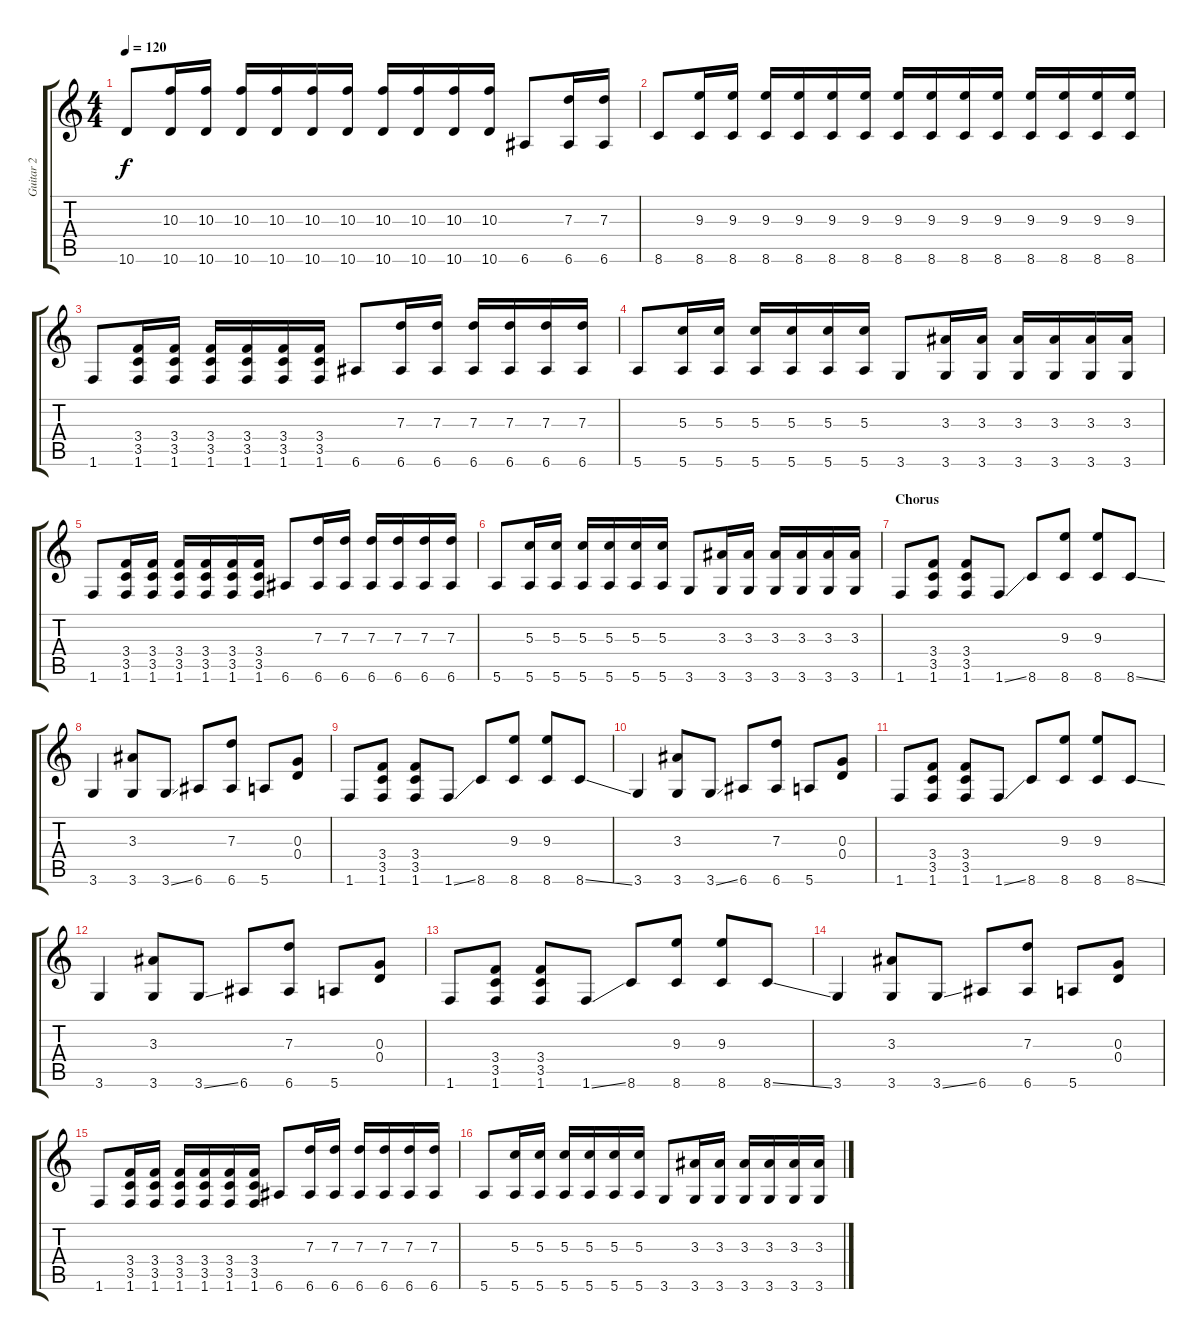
\track ("Guitar 2" "Guitar 2") {instrument acousticguitarnylon}
\staff {score tabs}
\tuning (E4 B3 G3 D3 A2 E2) {hide}
\ts (4 4)
\tempo 120
\clef g2
\ks c
10.6.8{dy f} (10.3 10.6).16 (10.3 10.6).16 (10.3 10.6).16 (10.3 10.6).16 (10.3 10.6).16 (10.3 10.6).16 (10.3 10.6).16 (10.3 10.6).16 (10.3 10.6).16 (10.3 10.6).16 6.6.8 (7.3 6.6).16 (7.3 6.6).16 |
8.6.8 (9.3 8.6).16 (9.3 8.6).16 (9.3 8.6).16 (9.3 8.6).16 (9.3 8.6).16 (9.3 8.6).16 (9.3 8.6).16 (9.3 8.6).16 (9.3 8.6).16 (9.3 8.6).16 (9.3 8.6).16 (9.3 8.6).16 (9.3 8.6).16 (9.3 8.6).16 |
1.6.8 (3.4 3.5 1.6).16 (3.4 3.5 1.6).16 (3.4 3.5 1.6).16 (3.4 3.5 1.6).16 (3.4 3.5 1.6).16 (3.4 3.5 1.6).16 6.6.8 (7.3 6.6).16 (7.3 6.6).16 (7.3 6.6).16 (7.3 6.6).16 (7.3 6.6).16 (7.3 6.6).16 |
5.6.8 (5.3 5.6).16 (5.3 5.6).16 (5.3 5.6).16 (5.3 5.6).16 (5.3 5.6).16 (5.3 5.6).16 3.6.8 (3.3 3.6).16 (3.3 3.6).16 (3.3 3.6).16 (3.3 3.6).16 (3.3 3.6).16 (3.3 3.6).16 |
1.6.8 (3.4 3.5 1.6).16 (3.4 3.5 1.6).16 (3.4 3.5 1.6).16 (3.4 3.5 1.6).16 (3.4 3.5 1.6).16 (3.4 3.5 1.6).16 6.6.8 (7.3 6.6).16 (7.3 6.6).16 (7.3 6.6).16 (7.3 6.6).16 (7.3 6.6).16 (7.3 6.6).16 |
5.6.8 (5.3 5.6).16 (5.3 5.6).16 (5.3 5.6).16 (5.3 5.6).16 (5.3 5.6).16 (5.3 5.6).16 3.6.8 (3.3 3.6).16 (3.3 3.6).16 (3.3 3.6).16 (3.3 3.6).16 (3.3 3.6).16 (3.3 3.6).16 |
\section ("" "Chorus")
1.6.8 (3.4 3.5 1.6).8 (3.4 3.5 1.6).8 1.6{ss}.8 8.6.8 (9.3 8.6).8 (9.3 8.6).8 8.6{ss}.8 |
3.6.4 (3.3 3.6).8 3.6{ss}.8 6.6.8 (7.3 6.6).8 5.6.8 (0.3 0.4).8 |
1.6.8 (3.4 3.5 1.6).8 (3.4 3.5 1.6).8 1.6{ss}.8 8.6.8 (9.3 8.6).8 (9.3 8.6).8 8.6{ss}.8 |
3.6.4 (3.3 3.6).8 3.6{ss}.8 6.6.8 (7.3 6.6).8 5.6.8 (0.3 0.4).8 |
1.6.8 (3.4 3.5 1.6).8 (3.4 3.5 1.6).8 1.6{ss}.8 8.6.8 (9.3 8.6).8 (9.3 8.6).8 8.6{ss}.8 |
3.6.4 (3.3 3.6).8 3.6{ss}.8 6.6.8 (7.3 6.6).8 5.6.8 (0.3 0.4).8 |
1.6.8 (3.4 3.5 1.6).8 (3.4 3.5 1.6).8 1.6{ss}.8 8.6.8 (9.3 8.6).8 (9.3 8.6).8 8.6{ss}.8 |
3.6.4 (3.3 3.6).8 3.6{ss}.8 6.6.8 (7.3 6.6).8 5.6.8 (0.3 0.4).8 |
1.6.8 (3.4 3.5 1.6).16 (3.4 3.5 1.6).16 (3.4 3.5 1.6).16 (3.4 3.5 1.6).16 (3.4 3.5 1.6).16 (3.4 3.5 1.6).16 6.6.8 (7.3 6.6).16 (7.3 6.6).16 (7.3 6.6).16 (7.3 6.6).16 (7.3 6.6).16 (7.3 6.6).16 |
5.6.8 (5.3 5.6).16 (5.3 5.6).16 (5.3 5.6).16 (5.3 5.6).16 (5.3 5.6).16 (5.3 5.6).16 3.6.8 (3.3 3.6).16 (3.3 3.6).16 (3.3 3.6).16 (3.3 3.6).16 (3.3 3.6).16 (3.3 3.6).16
